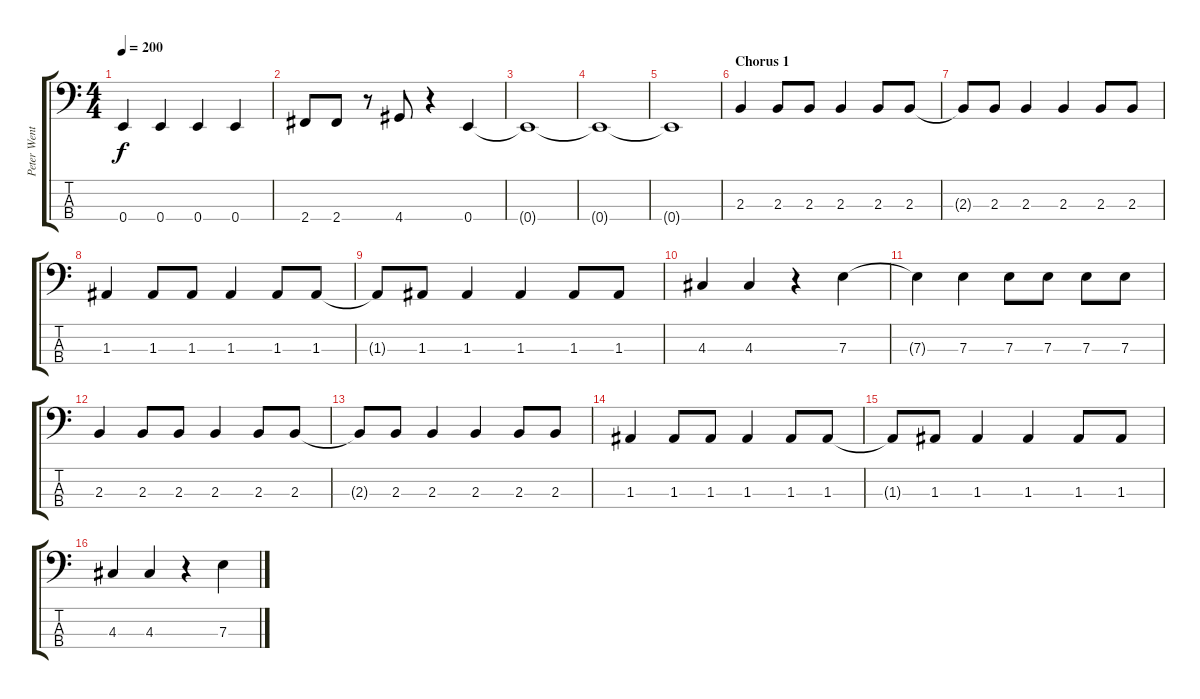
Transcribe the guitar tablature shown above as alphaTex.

\track ("Peter Wentz (Bass)" "Peter Went") {instrument electricbasspick}
\staff {score tabs}
\tuning (G2 D2 A1 E1) {hide}
\ts (4 4)
\tempo 200
\clef f4
\ks c
0.4.4{dy f} 0.4.4 0.4.4 0.4.4 |
2.4.8 2.4.8 r.8 4.4.8 r.4 0.4.4 |
0.4{t}.1 |
0.4{t}.1 |
0.4{t}.1 |
\section ("" "Chorus 1")
2.3.4 2.3.8 2.3.8 2.3.4 2.3.8 2.3.8 |
2.3{t}.8 2.3.8 2.3.4 2.3.4 2.3.8 2.3.8 |
1.3.4 1.3.8 1.3.8 1.3.4 1.3.8 1.3.8 |
1.3{t}.8 1.3.8 1.3.4 1.3.4 1.3.8 1.3.8 |
4.3.4 4.3.4 r.4 7.3.4 |
7.3{t}.4 7.3.4 7.3.8 7.3.8 7.3.8 7.3.8 |
2.3.4 2.3.8 2.3.8 2.3.4 2.3.8 2.3.8 |
2.3{t}.8 2.3.8 2.3.4 2.3.4 2.3.8 2.3.8 |
1.3.4 1.3.8 1.3.8 1.3.4 1.3.8 1.3.8 |
1.3{t}.8 1.3.8 1.3.4 1.3.4 1.3.8 1.3.8 |
4.3.4 4.3.4 r.4 7.3.4
